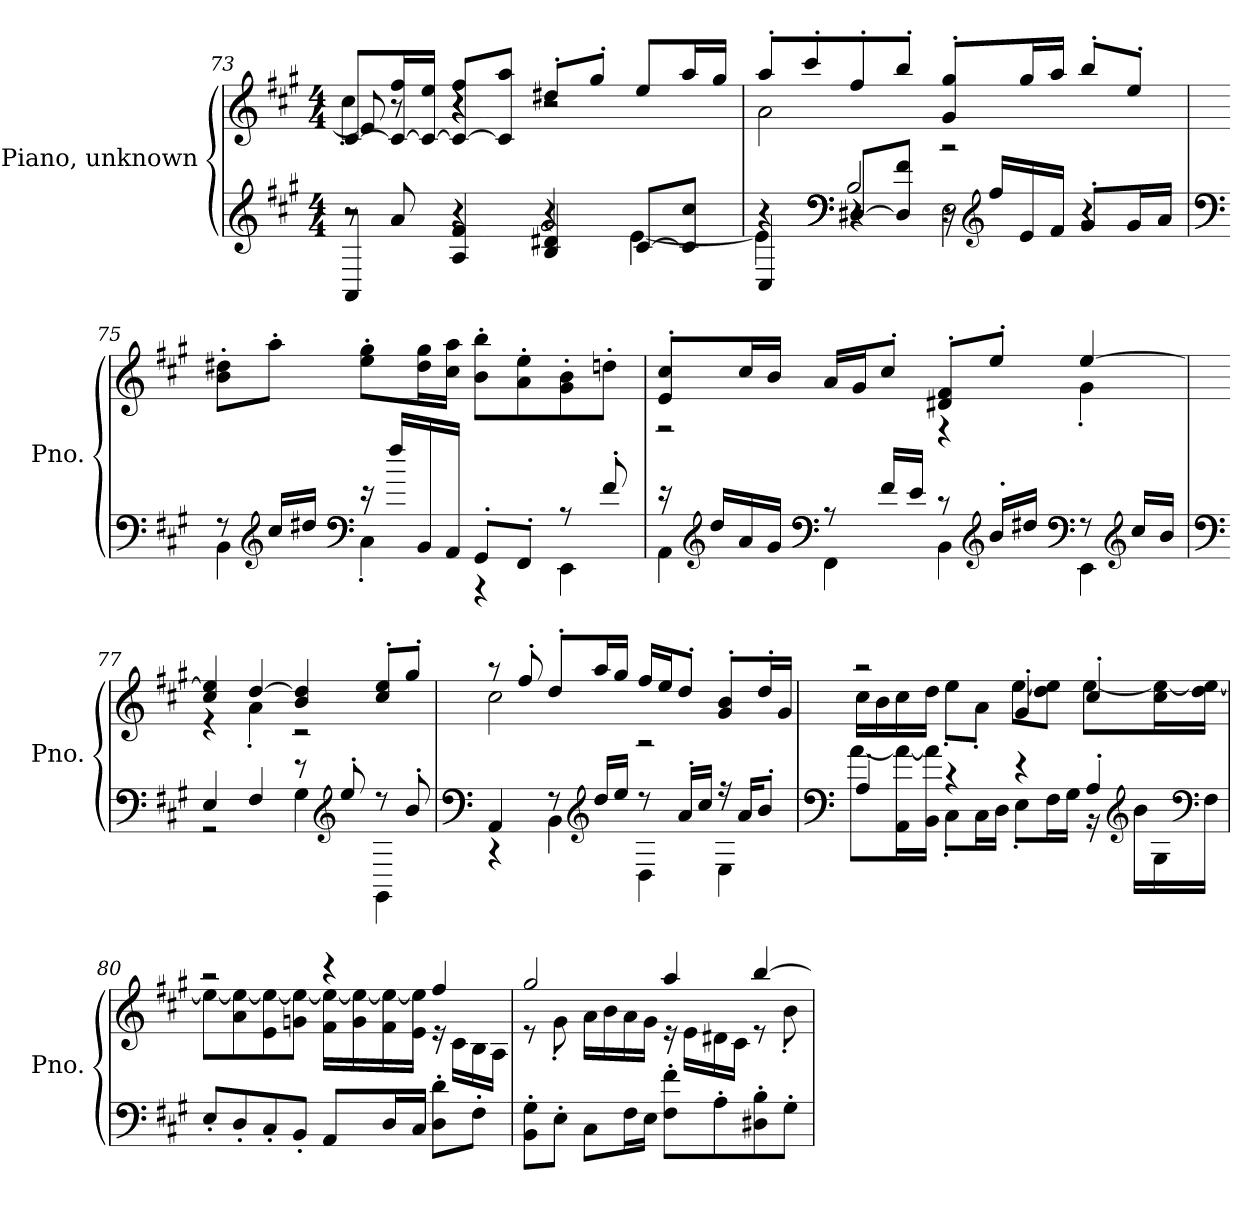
**kern	**kern
*part1	*part1
*staff2	*staff1
*I"Piano, unknown	*
*I'Pno.	*
!!LO:LB:g=z
*clefG2	*clefG2
*k[f#c#g#]	*k[f#c#g#]
*M4/4	*M4/4
=73	=73
*^	*^
*	*^	*	*^
8r	2r	4AA/	[8c#/L	4cc#'\	8e/]
8a/	.	.	16c#/_ 16ff#/L	.	8r
.	.	.	16c#/_ 16ee/JJ	.	.
4A/ 4f#/	.	4r	8c#/_ 8ff#/L	4r	4r
.	.	.	8c#/] 8aa/J	.	.
4B/ 4d#X/	4r	2g#/	8dd#X'/L	2r	2r
.	.	.	8gg#'/J	.	.
[8c#/L	[4e\	.	8ee/L	.	.
8c#/] 8cc#/J	.	.	16aa/L	.	.
.	.	.	16gg#/JJ	.	.
*	*	*	*	*v	*v
=74	=74	=74	=74	=74
4C#/	4e\]	4r	8aa'/L	2a\
.	.	.	8ccc#'/	.
*clefF4	*	*	*	*
[8D#X/L	4r	2B/	8ff#'/	.
8D#/] 8f#/J	.	.	8bb'/J	.
16r	2E\	.	8g#/' 8gg#/'L	2r
*clefG2	*	*	*	*
16ff#/LL	.	.	.	.
16e/	.	.	16gg#/L	.
16f#/JJ	.	.	16aa/JJ	.
8g#'/L	.	4r	8bb'/L	.
16g#/L	.	.	8ee'/J	.
16a/JJ	.	.	.	.
*v	*v	*v	*	*
*	*v	*v
!!LO:LB:g=z
=75	=75
*clefF4	*
*^	*
8r	4BB\	8b\' 8dd#X\'L
*clefG2	*	*
16cc#/LL	.	8aa'\J
16dd#X/JJ	.	.
*clefF4	*	*
16r	4C#'\	8ee\' 8gg#\'L
16ff#/LL	.	.
16BB/	.	16dd#\ 16gg#\L
16AA/JJ	.	16cc#\ 16aa\JJ
8GG#'/L	4r	8b\' 8bb\'L
8FF#'/J	.	8a\' 8ee\'
8r	4EE\	8g#\' 8b\'
8f#'/	.	8ddn'\J
=76	=76	=76
*	*	*^
16r	4AA\	8e/' 8cc#/'L	2r
*clefG2	*	*	*
16dd/LL	.	.	.
16a/	.	16cc#/L	.
16g#/JJ	.	16b/JJ	.
*clefF4	*	*	*
8r	4FF#\	16a/LL	.
.	.	16g#/J	.
16f#/LL	.	8cc#'/J	.
16e/JJ	.	.	.
8r	4BB\	8d#X/' 8f#/'L	4r
*clefG2	*	*	*
16b'/LL	.	8ee'/J	.
16dd#X/JJ	.	.	.
*clefF4	*	*	*
8r	4EE\	[4ee/	4g#'\
*clefG2	*	*	*
16cc#/LL	.	.	.
16b/JJ	.	.	.
!!LO:LB:g=z	!!
=77	=77	=77	=77
*clefF4	*	*	*
4E/	2r	4cc#/ 4ee/]	4r
4F#/	.	[4dd/	4a'\
8r	4G#\	4b/ 4dd/]	2r
*clefG2	*	*	*
8ee'/	.	.	.
8r	4GG#\	8cc#/' 8ee/'L	.
8b'/	.	8gg#'/J	.
=78	=78	=78	=78
*clefF4	*	*	*
4AA/	4r	8r	2cc#\
.	.	8ff#'/	.
8r	4BB\	8dd'/L	.
*clefG2	*	*	*
16dd/LL	.	16aa/L	.
16ee/JJ	.	16gg#/JJ	.
8r	4D\	16ff#/LL	2r
.	.	16ee/J	.
16a'/LL	.	8dd'/J	.
16cc#/JJ	.	.	.
16r	4E\	8g#/' 8b/'L	.
16a/KL	.	.	.
8b'/J	.	16dd'/L	.
.	.	16g#/JJ	.
!!LO:LB:g=z	!!
=79	=79	=79	=79
*clefF4	*	*	*
4A'/	[8a\L	2r	16cc#\LL
.	.	.	16b\
.	16AA\ 16a\_L	.	16cc#\
.	16BB\ 16a\]JJ	.	16dd\JJ
4r	8C#'\L	.	8ee'\L
.	16C#\L	.	8a'\J
.	16D\JJ	.	.
4r	8E'\L	4g#'/	[8ee\L
.	16F#\L	.	8dd\ 8ee\]J
.	16G#\JJ	.	.
4A'/	16r	4cc#'/	[8ee\L
*clefG2	*	*	*
.	16b\LL	.	.
.	16G#\	.	16cc#\ 16ee\_L
*clefF4	*	*	*
.	16F#\JJ	.	16dd\ 16ee\_JJ
*v	*v	*	*
=80	=80	=80
8E'/L	2r	8ee\L_
8D'/	.	8a\ 8ee\_
8C#'/	.	8e\ 8ee\_
8BB'/J	.	8gn\ 8ee\_J
8AA/L	4r	16f#\ 16ee\_LL
.	.	16g\ 16ee\_
16D/L	.	16f#\ 16ee\_
16C#/JJ	.	16e\ 16ee\]JJ
8D\' 8d\'L	4ff#/	16r
.	.	16c#\LL
8F#'\J	.	16B\
.	.	16A\JJ
!!LO:PB:g=z	!!
=81	=81	=81
8BB\' 8G#\'L	2gg#/	8r
8E'\J	.	8g#'\
8C#\L	.	16a\LL
.	.	16b\
16F#\L	.	16a\
16E\JJ	.	16g#\JJ
8F#\' 8f#\'L	4aa/	16r
.	.	16e\LL
8A'\	.	16d#X\
.	.	16c#\JJ
8D#X\' 8B\'	[4bb/	8r
8G#'\J	.	8b'\
*	*v	*v
=	=
*-	*-
